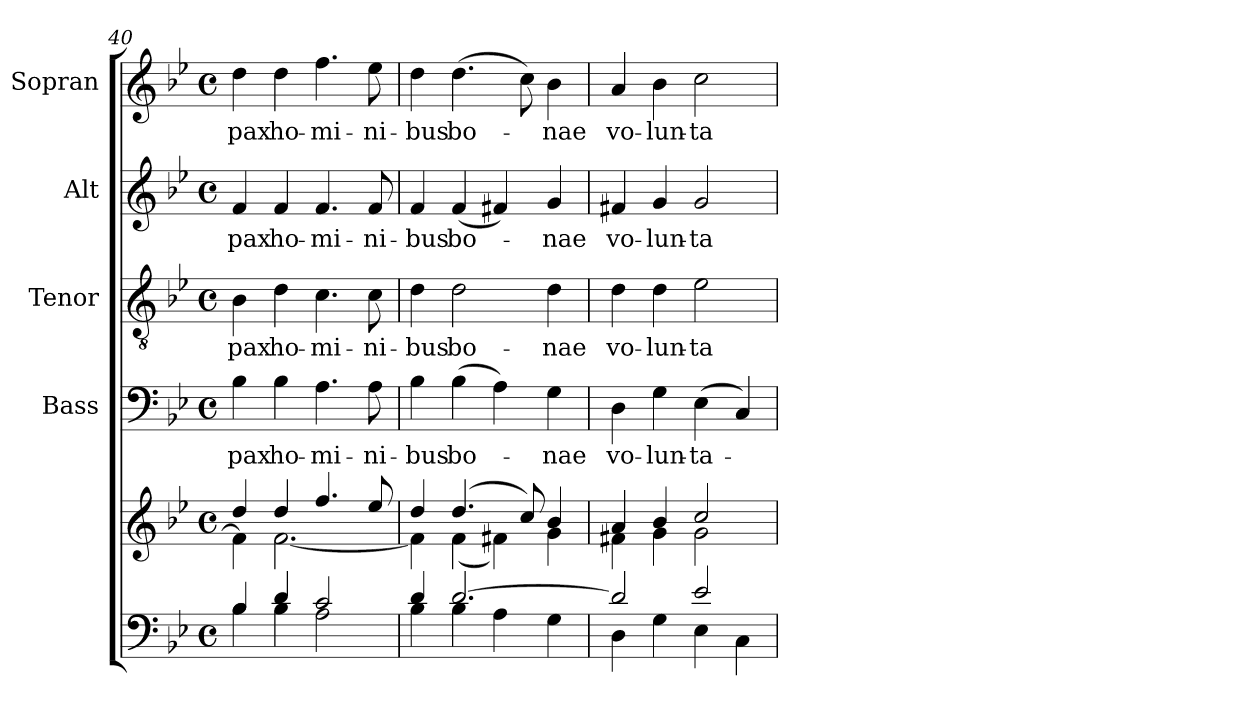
**kern	**kern	**kern	**text	**kern	**text	**kern	**text	**kern	**text
*part5	*part5	*part4	*part4	*part3	*part3	*part2	*part2	*part1	*part1
*staff6	*staff5	*staff4	*staff4	*staff3	*staff3	*staff2	*staff2	*staff1	*staff1
*	*	*I"Bass	*	*I"Tenor	*	*I"Alt	*	*I"Sopran	*
*	*	*I'B.	*	*I'T.	*	*I'A.	*	*I'S.	*
*clefF4	*clefG2	*clefF4	*	*clefGv2	*	*clefG2	*	*clefG2	*
*k[b-e-]	*k[b-e-]	*k[b-e-]	*	*k[b-e-]	*	*k[b-e-]	*	*k[b-e-]	*
*B-:	*B-:	*B-:	*	*B-:	*	*B-:	*	*B-:	*
*M4/4	*M4/4	*M4/4	*	*M4/4	*	*M4/4	*	*M4/4	*
*met(c)	*met(c)	*met(c)	*	*met(c)	*	*met(c)	*	*met(c)	*
=40	=40	=40	=40	=40	=40	=40	=40	=40	=40
*^	*^	*	*	*	*	*	*	*	*
!	!	!	!	!	!LO:LY:b	!	!LO:LY:b	!	!LO:LY:b	!	!LO:LY:b
4B-/	4B-\	4dd/	4f\]	4B-\	pax	4B-\	pax	4f/	pax	4dd\	pax
!	!	!	!	!	!LO:LY:b	!	!LO:LY:b	!	!LO:LY:b	!	!LO:LY:b
4d/	4B-\	4dd/	[<2.f\	4B-\	ho-	4d\	ho-	4f/	ho-	4dd\	ho-
!	!	!	!	!	!LO:LY:b	!	!LO:LY:b	!	!LO:LY:b	!	!LO:LY:b
2c/	2A\	4.ff/	.	4.A\	-mi-	4.c\	-mi-	4.f/	-mi-	4.ff\	-mi-
!	!	!	!	!	!LO:LY:b	!	!LO:LY:b	!	!LO:LY:b	!	!LO:LY:b
.	.	8ee-/	.	8A\	-ni-	8c\	-ni-	8f/	-ni-	8ee-\	-ni-
=41	=41	=41	=41	=41	=41	=41	=41	=41	=41	=41	=41
!	!	!	!	!	!LO:LY:b	!	!LO:LY:b	!	!LO:LY:b	!	!LO:LY:b
4d/	4B-\	4dd/	4f\]	4B-\	-bus	4d\	-bus	4f/	-bus	4dd\	-bus
!	!	!	!	!	!LO:LY:b	!	!LO:LY:b	!	!LO:LY:b	!	!LO:LY:b
[>2.d/	4B-\	(4.dd/	(<4f\	(>4B-\	bo-	2d\	bo-	(<4f/	bo-	(>4.dd\	bo-
.	4A\	.	4f#X\)	4A\)	.	.	.	4f#X/)	.	.	.
.	.	8cc/)	.	.	.	.	.	.	.	8cc\)	.
!	!	!	!	!	!LO:LY:b	!	!LO:LY:b	!	!LO:LY:b	!	!LO:LY:b
.	4G\	4b-/	4g\	4G\	-nae	4d\	-nae	4g/	-nae	4b-\	-nae
=42	=42	=42	=42	=42	=42	=42	=42	=42	=42	=42	=42
!	!	!	!	!	!LO:LY:b	!	!LO:LY:b	!	!LO:LY:b	!	!LO:LY:b
2d/]	4D\	4a/	4f#X\	4D\	vo-	4d\	vo-	4f#X/	vo-	4a/	vo-
!	!	!	!	!	!LO:LY:b	!	!LO:LY:b	!	!LO:LY:b	!	!LO:LY:b
.	4G\	4b-/	4g\	4G\	-lun-	4d\	-lun-	4g/	-lun-	4b-\	-lun-
!	!	!	!	!	!LO:LY:b	!	!LO:LY:b	!	!LO:LY:b	!	!LO:LY:b
2e-/	4E-\	2cc/	2g\	(>4E-\	-ta-	2e-\	-ta-	2g/	-ta-	2cc\	-ta-
.	4C\	.	.	4C/)	.	.	.	.	.	.	.
*v	*v	*	*	*	*	*	*	*	*	*	*
*	*v	*v	*	*	*	*	*	*	*	*
=	=	=	=	=	=	=	=	=	=
*-	*-	*-	*-	*-	*-	*-	*-	*-	*-
